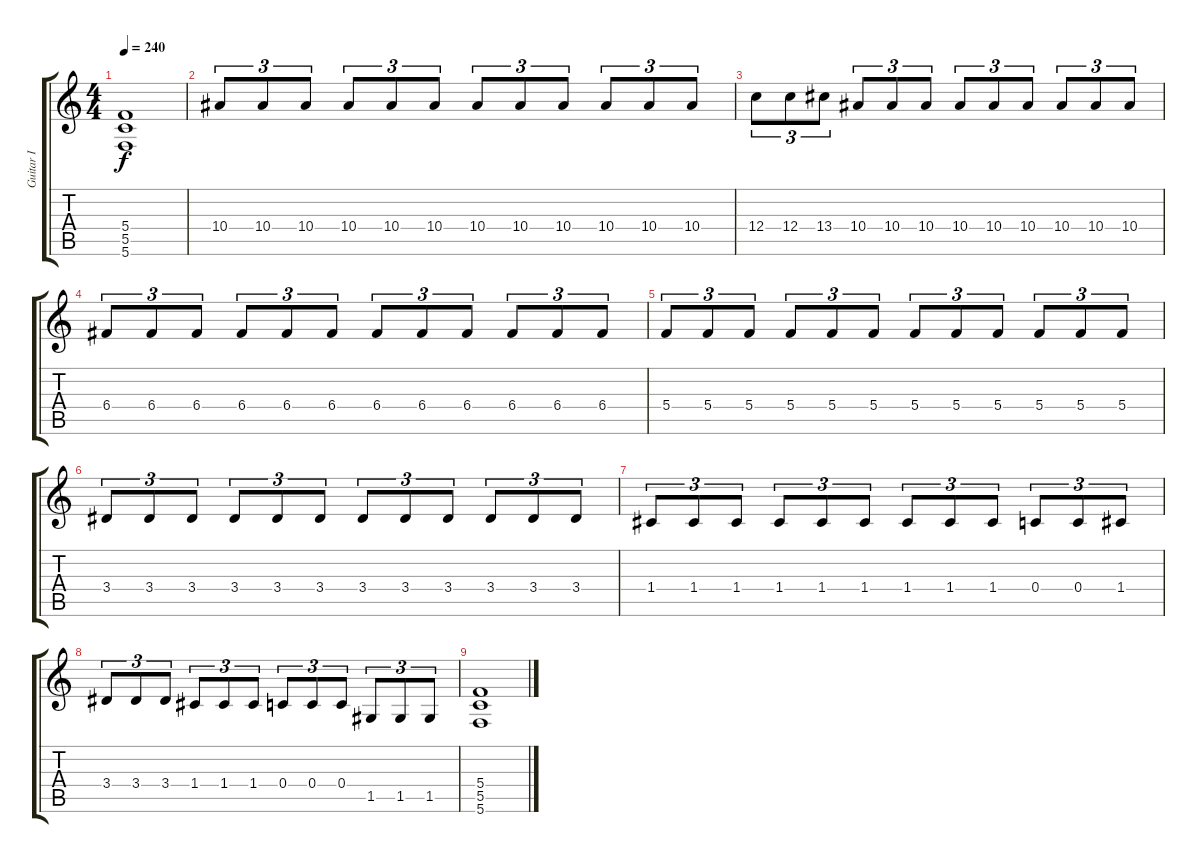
\track ("Guitar I" "Guitar I") {instrument distortionguitar}
\staff {score tabs}
\tuning (D4 A3 F3 C3 G2 C2) {hide}
\ts (4 4)
\tempo 240
\clef g2
\ks c
(5.4 5.5 5.6).1{dy f} |
10.4.8{tu (3 2)} 10.4.8{tu (3 2)} 10.4.8{tu (3 2)} 10.4.8{tu (3 2)} 10.4.8{tu (3 2)} 10.4.8{tu (3 2)} 10.4.8{tu (3 2)} 10.4.8{tu (3 2)} 10.4.8{tu (3 2)} 10.4.8{tu (3 2)} 10.4.8{tu (3 2)} 10.4.8{tu (3 2)} |
12.4.8{tu (3 2)} 12.4.8{tu (3 2)} 13.4.8{tu (3 2)} 10.4.8{tu (3 2)} 10.4.8{tu (3 2)} 10.4.8{tu (3 2)} 10.4.8{tu (3 2)} 10.4.8{tu (3 2)} 10.4.8{tu (3 2)} 10.4.8{tu (3 2)} 10.4.8{tu (3 2)} 10.4.8{tu (3 2)} |
6.4.8{tu (3 2)} 6.4.8{tu (3 2)} 6.4.8{tu (3 2)} 6.4.8{tu (3 2)} 6.4.8{tu (3 2)} 6.4.8{tu (3 2)} 6.4.8{tu (3 2)} 6.4.8{tu (3 2)} 6.4.8{tu (3 2)} 6.4.8{tu (3 2)} 6.4.8{tu (3 2)} 6.4.8{tu (3 2)} |
5.4.8{tu (3 2)} 5.4.8{tu (3 2)} 5.4.8{tu (3 2)} 5.4.8{tu (3 2)} 5.4.8{tu (3 2)} 5.4.8{tu (3 2)} 5.4.8{tu (3 2)} 5.4.8{tu (3 2)} 5.4.8{tu (3 2)} 5.4.8{tu (3 2)} 5.4.8{tu (3 2)} 5.4.8{tu (3 2)} |
3.4.8{tu (3 2)} 3.4.8{tu (3 2)} 3.4.8{tu (3 2)} 3.4.8{tu (3 2)} 3.4.8{tu (3 2)} 3.4.8{tu (3 2)} 3.4.8{tu (3 2)} 3.4.8{tu (3 2)} 3.4.8{tu (3 2)} 3.4.8{tu (3 2)} 3.4.8{tu (3 2)} 3.4.8{tu (3 2)} |
1.4.8{tu (3 2)} 1.4.8{tu (3 2)} 1.4.8{tu (3 2)} 1.4.8{tu (3 2)} 1.4.8{tu (3 2)} 1.4.8{tu (3 2)} 1.4.8{tu (3 2)} 1.4.8{tu (3 2)} 1.4.8{tu (3 2)} 0.4.8{tu (3 2)} 0.4.8{tu (3 2)} 1.4.8{tu (3 2)} |
3.4.8{tu (3 2)} 3.4.8{tu (3 2)} 3.4.8{tu (3 2)} 1.4.8{tu (3 2)} 1.4.8{tu (3 2)} 1.4.8{tu (3 2)} 0.4.8{tu (3 2)} 0.4.8{tu (3 2)} 0.4.8{tu (3 2)} 1.5.8{tu (3 2)} 1.5.8{tu (3 2)} 1.5.8{tu (3 2)} |
(5.4 5.5 5.6).1
